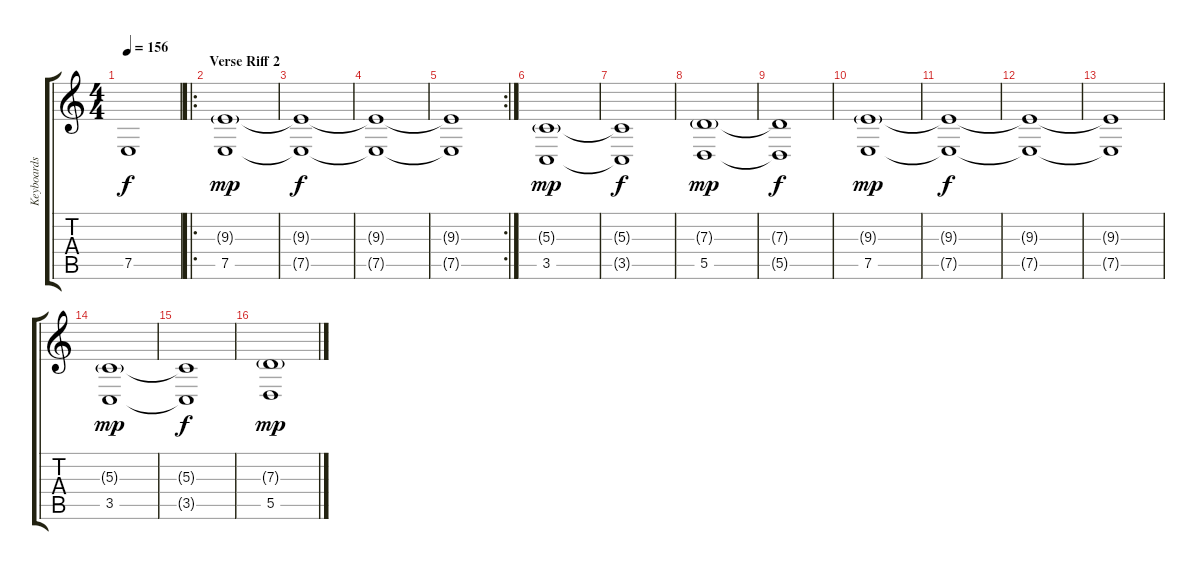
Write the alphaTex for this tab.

\track ("Keyboards" "Keyboards") {instrument stringensemble1}
\staff {score tabs}
\tuning (E4 B3 G3 D3 A2 E2) {hide}
\ts (4 4)
\tempo 156
\clef g2
\ks c
7.5{t}.1{dy f} |
\ro
\section ("" "Verse Riff 2")
(9.3{g} 7.5).1{dy mp} |
(9.3{t} 7.5{t}).1{dy f} |
(9.3{t} 7.5{t}).1 |
\rc 2
(9.3{t} 7.5{t}).1 |
(5.3{g} 3.5).1{dy mp} |
(5.3{t} 3.5{t}).1{dy f} |
(7.3{g} 5.5).1{dy mp} |
(7.3{t} 5.5{t}).1{dy f} |
(9.3{g} 7.5).1{dy mp} |
(9.3{t} 7.5{t}).1{dy f} |
(9.3{t} 7.5{t}).1 |
(9.3{t} 7.5{t}).1 |
(5.3{g} 3.5).1{dy mp} |
(5.3{t} 3.5{t}).1{dy f} |
(7.3{g} 5.5).1{dy mp}
